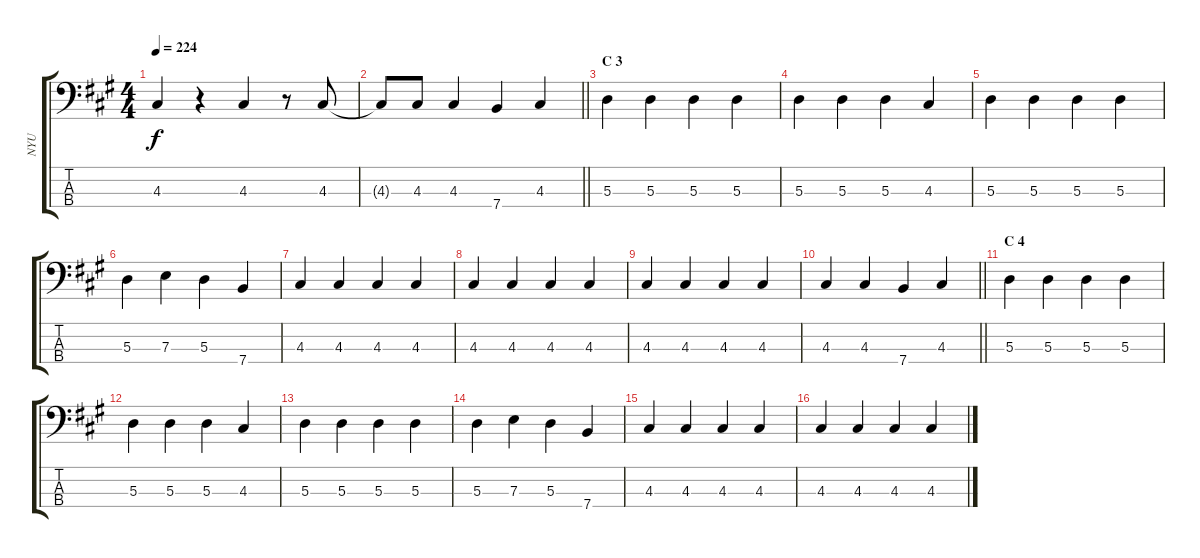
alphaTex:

\track ("NYU" "NYU") {instrument electricbasspick}
\staff {score tabs}
\tuning (G2 D2 A1 E1) {hide}
\ts (4 4)
\tempo 224
\clef f4
\ks a
4.3.4{dy f} r.4 4.3.4 r.8 4.3.8 |
\barLineRight lightlight
4.3{t}.8 4.3.8 4.3.4 7.4.4 4.3.4 |
\section ("" "C 3")
5.3.4 5.3.4 5.3.4 5.3.4 |
5.3.4 5.3.4 5.3.4 4.3.4 |
5.3.4 5.3.4 5.3.4 5.3.4 |
5.3.4 7.3.4 5.3.4 7.4.4 |
4.3.4 4.3.4 4.3.4 4.3.4 |
4.3.4 4.3.4 4.3.4 4.3.4 |
4.3.4 4.3.4 4.3.4 4.3.4 |
\barLineRight lightlight
4.3.4 4.3.4 7.4.4 4.3.4 |
\section ("" "C 4")
5.3.4 5.3.4 5.3.4 5.3.4 |
5.3.4 5.3.4 5.3.4 4.3.4 |
5.3.4 5.3.4 5.3.4 5.3.4 |
5.3.4 7.3.4 5.3.4 7.4.4 |
4.3.4 4.3.4 4.3.4 4.3.4 |
4.3.4 4.3.4 4.3.4 4.3.4
